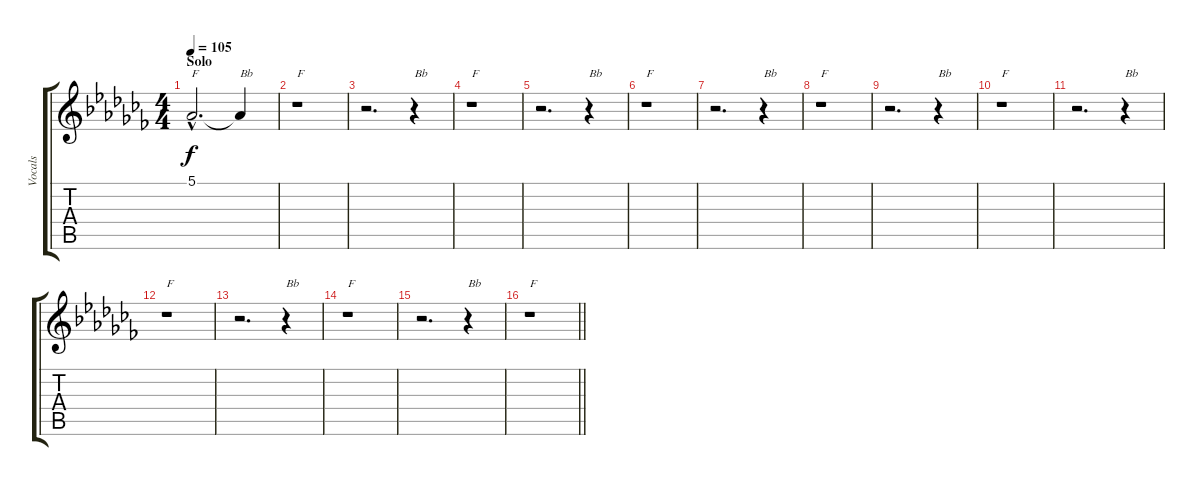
\track ("Vocals" "Vocals") {instrument sopranosax}
\staff {score tabs}
\tuning (Eb4 Bb3 Gb3 Db3 Ab2 Eb2) {hide}
\ts (4 4)
\section ("" "Solo")
\tempo 105
\clef g2
\ks abminor
5.1{hac t}.2{d txt "F" dy f} 5.1{t}.4{txt "Bb"} |
r.1{txt "F"} |
r.2{d} r.4{txt "Bb"} |
r.1{txt "F"} |
r.2{d} r.4{txt "Bb"} |
r.1{txt "F"} |
r.2{d} r.4{txt "Bb"} |
r.1{txt "F"} |
r.2{d} r.4{txt "Bb"} |
r.1{txt "F"} |
r.2{d} r.4{txt "Bb"} |
r.1{txt "F"} |
r.2{d} r.4{txt "Bb"} |
r.1{txt "F"} |
r.2{d} r.4{txt "Bb"} |
\barLineRight lightlight
r.1{txt "F"}
